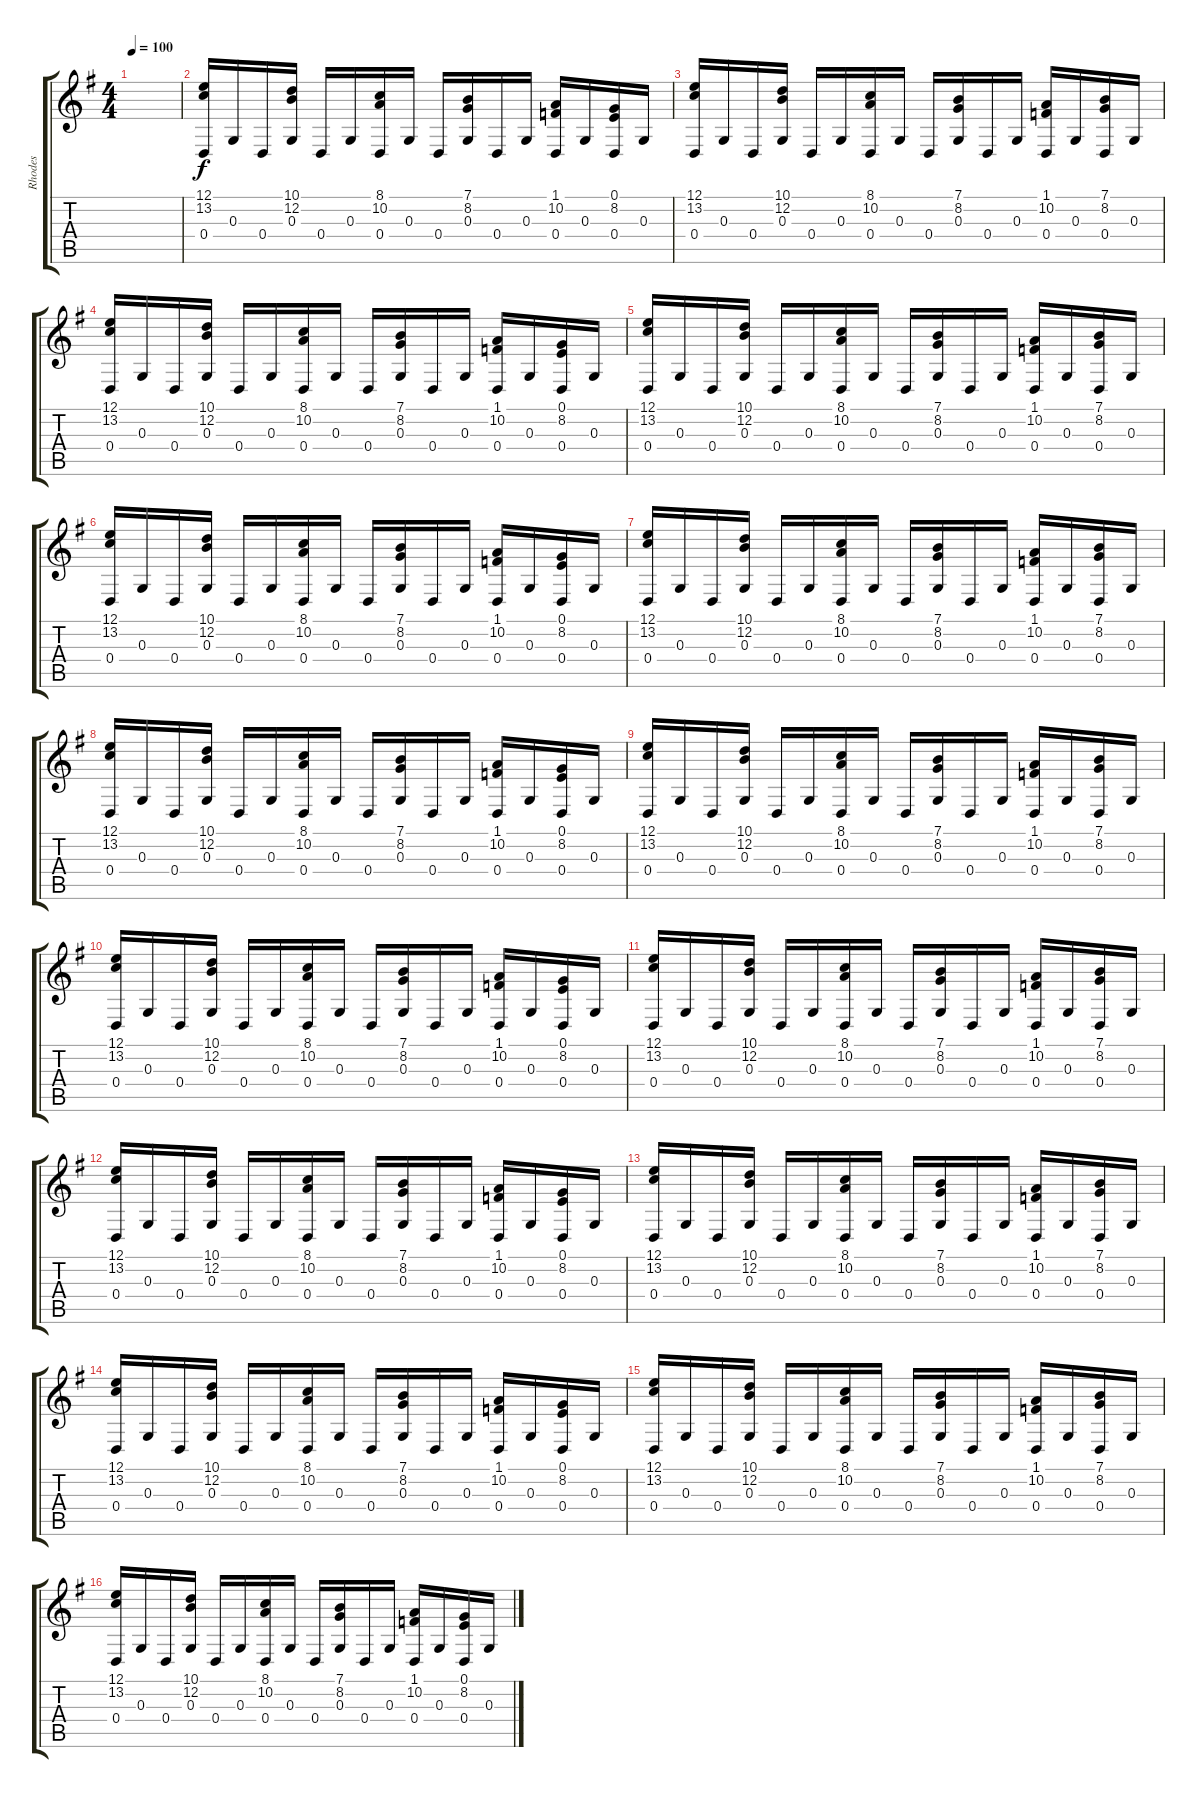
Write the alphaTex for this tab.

\track ("Rhodes" "Rhodes") {instrument electricpiano1}
\staff {score tabs}
\tuning (E4 B3 G3 D3 A2 E2) {hide}
\ts (4 4)
\tempo 100
\clef g2
\ks g
|
(12.1 13.2 0.4).16 0.3.16 0.4.16 (10.1 12.2 0.3).16 0.4.16 0.3.16 (8.1 10.2 0.4).16 0.3.16 0.4.16 (7.1 8.2 0.3).16 0.4.16 0.3.16 (1.1 10.2 0.4).16 0.3.16 (0.1 8.2 0.4).16 0.3.16 |
(12.1 13.2 0.4).16 0.3.16 0.4.16 (10.1 12.2 0.3).16 0.4.16 0.3.16 (8.1 10.2 0.4).16 0.3.16 0.4.16 (7.1 8.2 0.3).16 0.4.16 0.3.16 (1.1 10.2 0.4).16 0.3.16 (7.1 8.2 0.4).16 0.3.16 |
(12.1 13.2 0.4).16 0.3.16 0.4.16 (10.1 12.2 0.3).16 0.4.16 0.3.16 (8.1 10.2 0.4).16 0.3.16 0.4.16 (7.1 8.2 0.3).16 0.4.16 0.3.16 (1.1 10.2 0.4).16 0.3.16 (0.1 8.2 0.4).16 0.3.16 |
(12.1 13.2 0.4).16 0.3.16 0.4.16 (10.1 12.2 0.3).16 0.4.16 0.3.16 (8.1 10.2 0.4).16 0.3.16 0.4.16 (7.1 8.2 0.3).16 0.4.16 0.3.16 (1.1 10.2 0.4).16 0.3.16 (7.1 8.2 0.4).16 0.3.16 |
(12.1 13.2 0.4).16 0.3.16 0.4.16 (10.1 12.2 0.3).16 0.4.16 0.3.16 (8.1 10.2 0.4).16 0.3.16 0.4.16 (7.1 8.2 0.3).16 0.4.16 0.3.16 (1.1 10.2 0.4).16 0.3.16 (0.1 8.2 0.4).16 0.3.16 |
(12.1 13.2 0.4).16 0.3.16 0.4.16 (10.1 12.2 0.3).16 0.4.16 0.3.16 (8.1 10.2 0.4).16 0.3.16 0.4.16 (7.1 8.2 0.3).16 0.4.16 0.3.16 (1.1 10.2 0.4).16 0.3.16 (7.1 8.2 0.4).16 0.3.16 |
(12.1 13.2 0.4).16 0.3.16 0.4.16 (10.1 12.2 0.3).16 0.4.16 0.3.16 (8.1 10.2 0.4).16 0.3.16 0.4.16 (7.1 8.2 0.3).16 0.4.16 0.3.16 (1.1 10.2 0.4).16 0.3.16 (0.1 8.2 0.4).16 0.3.16 |
(12.1 13.2 0.4).16 0.3.16 0.4.16 (10.1 12.2 0.3).16 0.4.16 0.3.16 (8.1 10.2 0.4).16 0.3.16 0.4.16 (7.1 8.2 0.3).16 0.4.16 0.3.16 (1.1 10.2 0.4).16 0.3.16 (7.1 8.2 0.4).16 0.3.16 |
(12.1 13.2 0.4).16 0.3.16 0.4.16 (10.1 12.2 0.3).16 0.4.16 0.3.16 (8.1 10.2 0.4).16 0.3.16 0.4.16 (7.1 8.2 0.3).16 0.4.16 0.3.16 (1.1 10.2 0.4).16 0.3.16 (0.1 8.2 0.4).16 0.3.16 |
(12.1 13.2 0.4).16 0.3.16 0.4.16 (10.1 12.2 0.3).16 0.4.16 0.3.16 (8.1 10.2 0.4).16 0.3.16 0.4.16 (7.1 8.2 0.3).16 0.4.16 0.3.16 (1.1 10.2 0.4).16 0.3.16 (7.1 8.2 0.4).16 0.3.16 |
(12.1 13.2 0.4).16 0.3.16 0.4.16 (10.1 12.2 0.3).16 0.4.16 0.3.16 (8.1 10.2 0.4).16 0.3.16 0.4.16 (7.1 8.2 0.3).16 0.4.16 0.3.16 (1.1 10.2 0.4).16 0.3.16 (0.1 8.2 0.4).16 0.3.16 |
(12.1 13.2 0.4).16 0.3.16 0.4.16 (10.1 12.2 0.3).16 0.4.16 0.3.16 (8.1 10.2 0.4).16 0.3.16 0.4.16 (7.1 8.2 0.3).16 0.4.16 0.3.16 (1.1 10.2 0.4).16 0.3.16 (7.1 8.2 0.4).16 0.3.16 |
(12.1 13.2 0.4).16 0.3.16 0.4.16 (10.1 12.2 0.3).16 0.4.16 0.3.16 (8.1 10.2 0.4).16 0.3.16 0.4.16 (7.1 8.2 0.3).16 0.4.16 0.3.16 (1.1 10.2 0.4).16 0.3.16 (0.1 8.2 0.4).16 0.3.16 |
(12.1 13.2 0.4).16 0.3.16 0.4.16 (10.1 12.2 0.3).16 0.4.16 0.3.16 (8.1 10.2 0.4).16 0.3.16 0.4.16 (7.1 8.2 0.3).16 0.4.16 0.3.16 (1.1 10.2 0.4).16 0.3.16 (7.1 8.2 0.4).16 0.3.16 |
(12.1 13.2 0.4).16 0.3.16 0.4.16 (10.1 12.2 0.3).16 0.4.16 0.3.16 (8.1 10.2 0.4).16 0.3.16 0.4.16 (7.1 8.2 0.3).16 0.4.16 0.3.16 (1.1 10.2 0.4).16 0.3.16 (0.1 8.2 0.4).16 0.3.16
